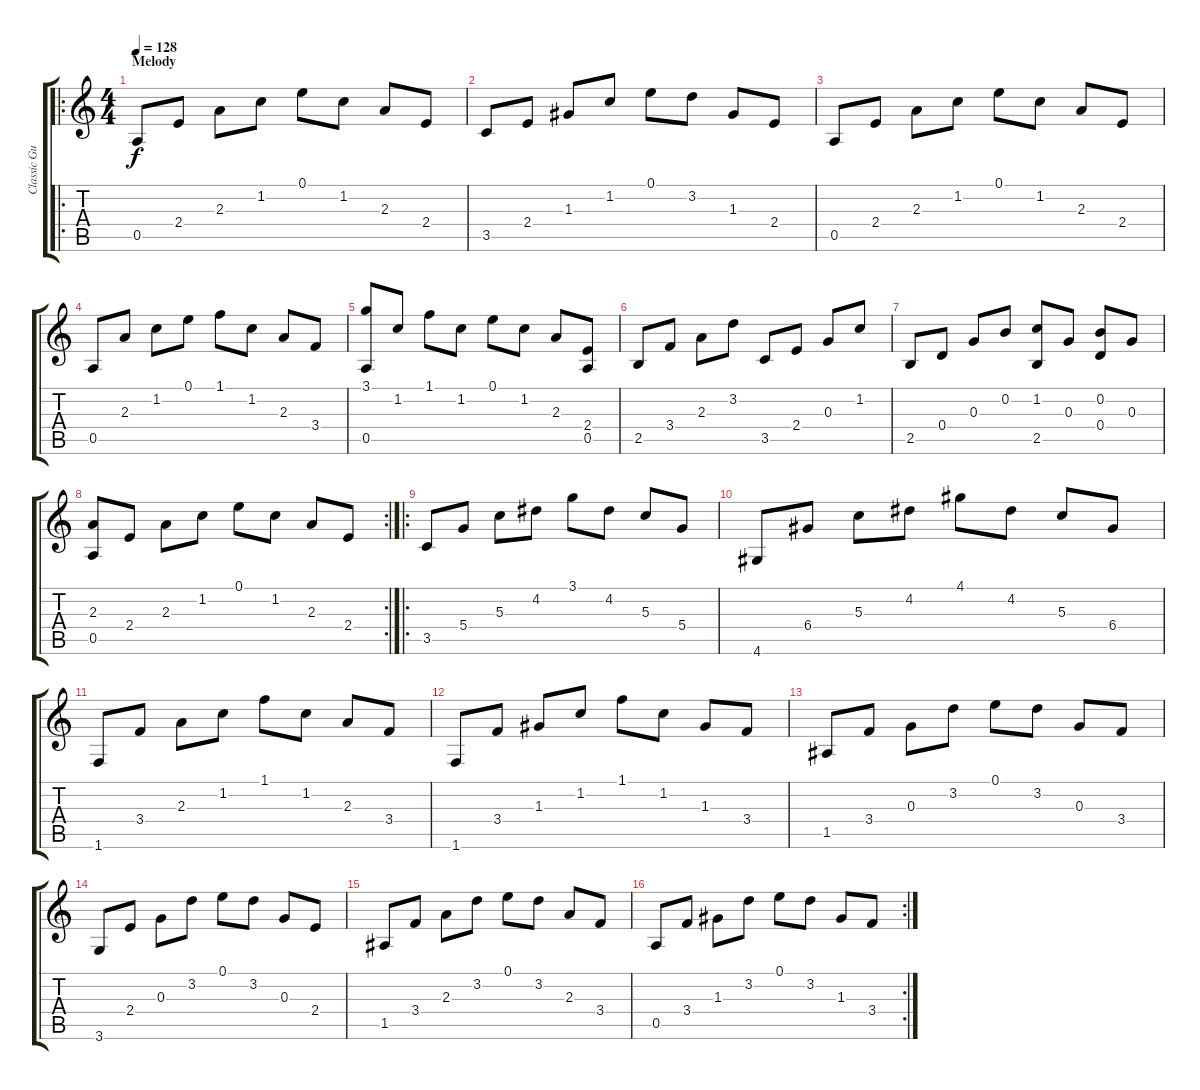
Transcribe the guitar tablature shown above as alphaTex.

\track ("Classic Guitar" "Classic Gu") {instrument acousticguitarnylon}
\staff {score tabs}
\tuning (E4 B3 G3 D3 A2 E2) {hide}
\ro
\ts (4 4)
\section ("" "Melody")
\tempo 128
\clef g2
\ks c
0.5.8{dy f} 2.4.8 2.3.8 1.2.8 0.1.8 1.2.8 2.3.8 2.4.8 |
3.5.8 2.4.8 1.3.8 1.2.8 0.1.8 3.2.8 1.3.8 2.4.8 |
0.5.8 2.4.8 2.3.8 1.2.8 0.1.8 1.2.8 2.3.8 2.4.8 |
0.5.8 2.3.8 1.2.8 0.1.8 1.1.8 1.2.8 2.3.8 3.4.8 |
(3.1 0.5).8 1.2.8 1.1.8 1.2.8 0.1.8 1.2.8 2.3.8 (2.4 0.5).8 |
2.5.8 3.4.8 2.3.8 3.2.8 3.5.8 2.4.8 0.3.8 1.2.8 |
2.5.8 0.4.8 0.3.8 0.2.8 (1.2 2.5).8 0.3.8 (0.2 0.4).8 0.3.8 |
\rc 2
(2.3 0.5).8 2.4.8 2.3.8 1.2.8 0.1.8 1.2.8 2.3.8 2.4.8 |
\ro
3.5.8 5.4.8 5.3.8 4.2.8 3.1.8 4.2.8 5.3.8 5.4.8 |
4.6.8 6.4.8 5.3.8 4.2.8 4.1.8 4.2.8 5.3.8 6.4.8 |
1.6.8 3.4.8 2.3.8 1.2.8 1.1.8 1.2.8 2.3.8 3.4.8 |
1.6.8 3.4.8 1.3.8 1.2.8 1.1.8 1.2.8 1.3.8 3.4.8 |
1.5.8 3.4.8 0.3.8 3.2.8 0.1.8 3.2.8 0.3.8 3.4.8 |
3.6.8 2.4.8 0.3.8 3.2.8 0.1.8 3.2.8 0.3.8 2.4.8 |
1.5.8 3.4.8 2.3.8 3.2.8 0.1.8 3.2.8 2.3.8 3.4.8 |
\rc 2
0.5.8 3.4.8 1.3.8 3.2.8 0.1.8 3.2.8 1.3.8 3.4.8
